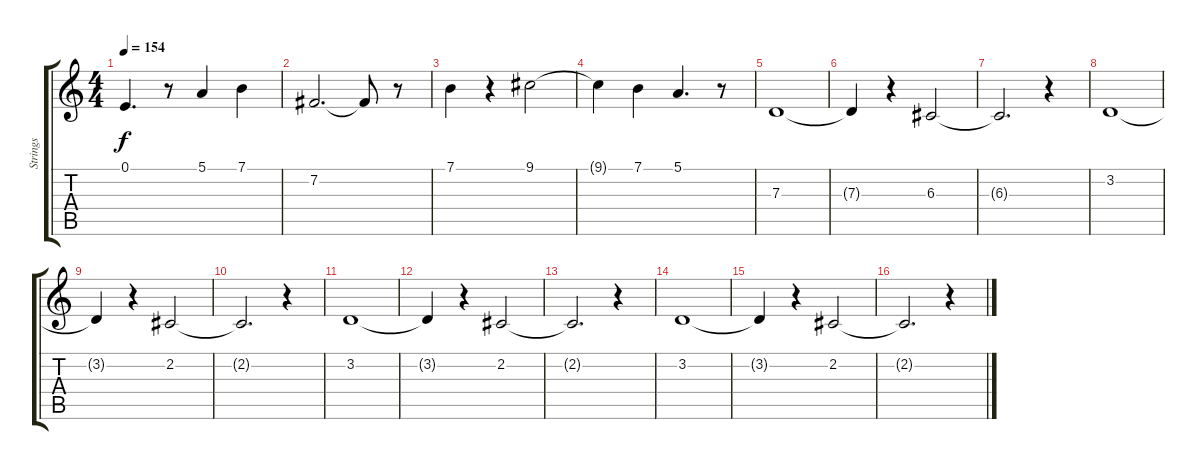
\track ("Strings" "Strings") {instrument tremolostrings}
\staff {score tabs}
\tuning (E4 B3 G3 D3 A2 E2) {hide}
\ts (4 4)
\tempo 154
\clef g2
\ks c
0.1{t}.4{d dy f} r.8 5.1.4 7.1.4 |
7.2.2{d} 7.2{t}.8 r.8 |
7.1.4 r.4 9.1.2 |
9.1{t}.4 7.1.4 5.1.4{d} r.8 |
7.3.1 |
7.3{t}.4 r.4 6.3.2 |
6.3{t}.2{d} r.4 |
3.2.1 |
3.2{t}.4 r.4 2.2.2 |
2.2{t}.2{d} r.4 |
3.2.1 |
3.2{t}.4 r.4 2.2.2 |
2.2{t}.2{d} r.4 |
3.2.1 |
3.2{t}.4 r.4 2.2.2 |
2.2{t}.2{d} r.4
